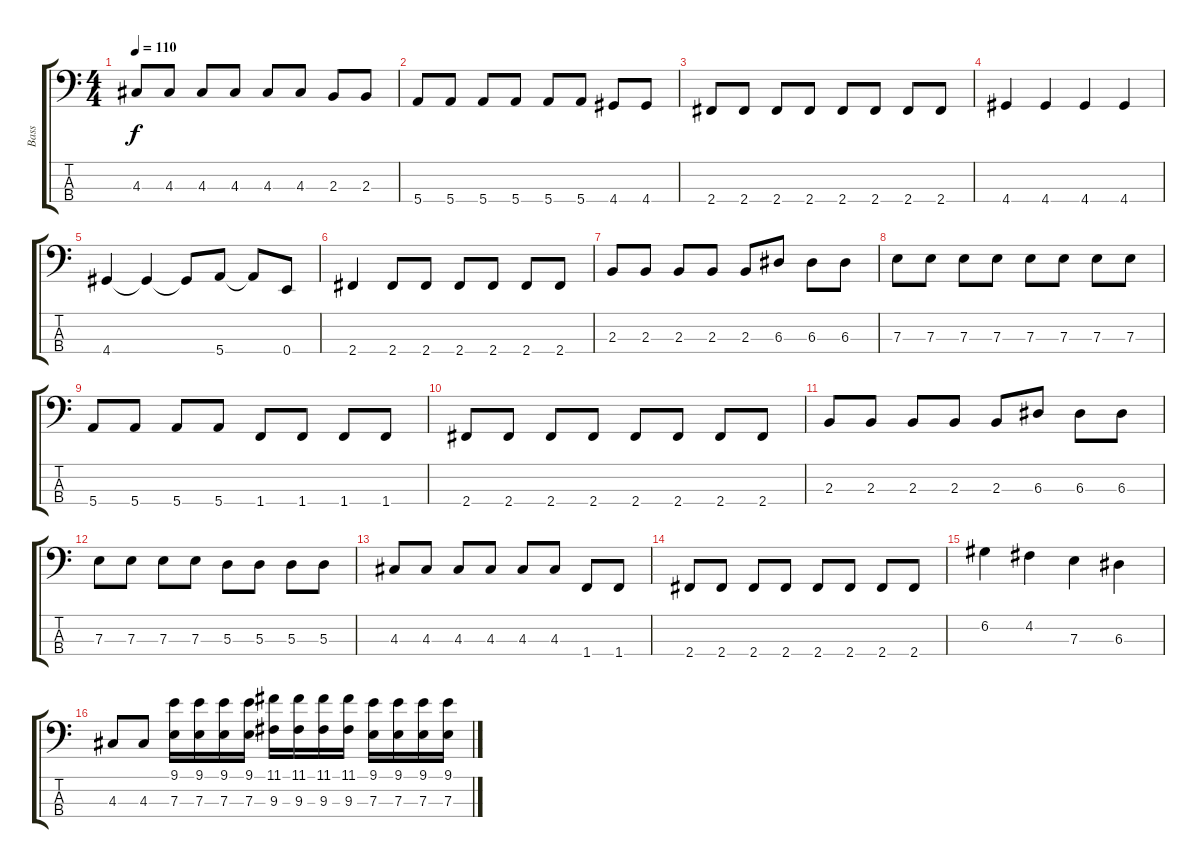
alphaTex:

\track ("Bass" "Bass") {instrument electricbassfinger}
\staff {score tabs}
\tuning (G2 D2 A1 E1) {hide}
\ts (4 4)
\tempo 110
\clef f4
\ks c
4.3.8{dy f} 4.3.8 4.3.8 4.3.8 4.3.8 4.3.8 2.3.8 2.3.8 |
5.4.8 5.4.8 5.4.8 5.4.8 5.4.8 5.4.8 4.4.8 4.4.8 |
2.4.8 2.4.8 2.4.8 2.4.8 2.4.8 2.4.8 2.4.8 2.4.8 |
4.4.4 4.4.4 4.4.4 4.4.4 |
4.4.4 4.4{t}.4 4.4{t}.8 5.4.8 5.4{t}.8 0.4.8 |
2.4.4 2.4.8 2.4.8 2.4.8 2.4.8 2.4.8 2.4.8 |
2.3.8 2.3.8 2.3.8 2.3.8 2.3.8 6.3.8 6.3.8 6.3.8 |
7.3.8 7.3.8 7.3.8 7.3.8 7.3.8 7.3.8 7.3.8 7.3.8 |
5.4.8 5.4.8 5.4.8 5.4.8 1.4.8 1.4.8 1.4.8 1.4.8 |
2.4.8 2.4.8 2.4.8 2.4.8 2.4.8 2.4.8 2.4.8 2.4.8 |
2.3.8 2.3.8 2.3.8 2.3.8 2.3.8 6.3.8 6.3.8 6.3.8 |
7.3.8 7.3.8 7.3.8 7.3.8 5.3.8 5.3.8 5.3.8 5.3.8 |
4.3.8 4.3.8 4.3.8 4.3.8 4.3.8 4.3.8 1.4.8 1.4.8 |
2.4.8 2.4.8 2.4.8 2.4.8 2.4.8 2.4.8 2.4.8 2.4.8 |
6.2.4 4.2.4 7.3.4 6.3.4 |
4.3.8 4.3.8 (9.1 7.3).16 (9.1 7.3).16 (9.1 7.3).16 (9.1 7.3).16 (11.1 9.3).16 (11.1 9.3).16 (11.1 9.3).16 (11.1 9.3).16 (9.1 7.3).16 (9.1 7.3).16 (9.1 7.3).16 (9.1 7.3).16
